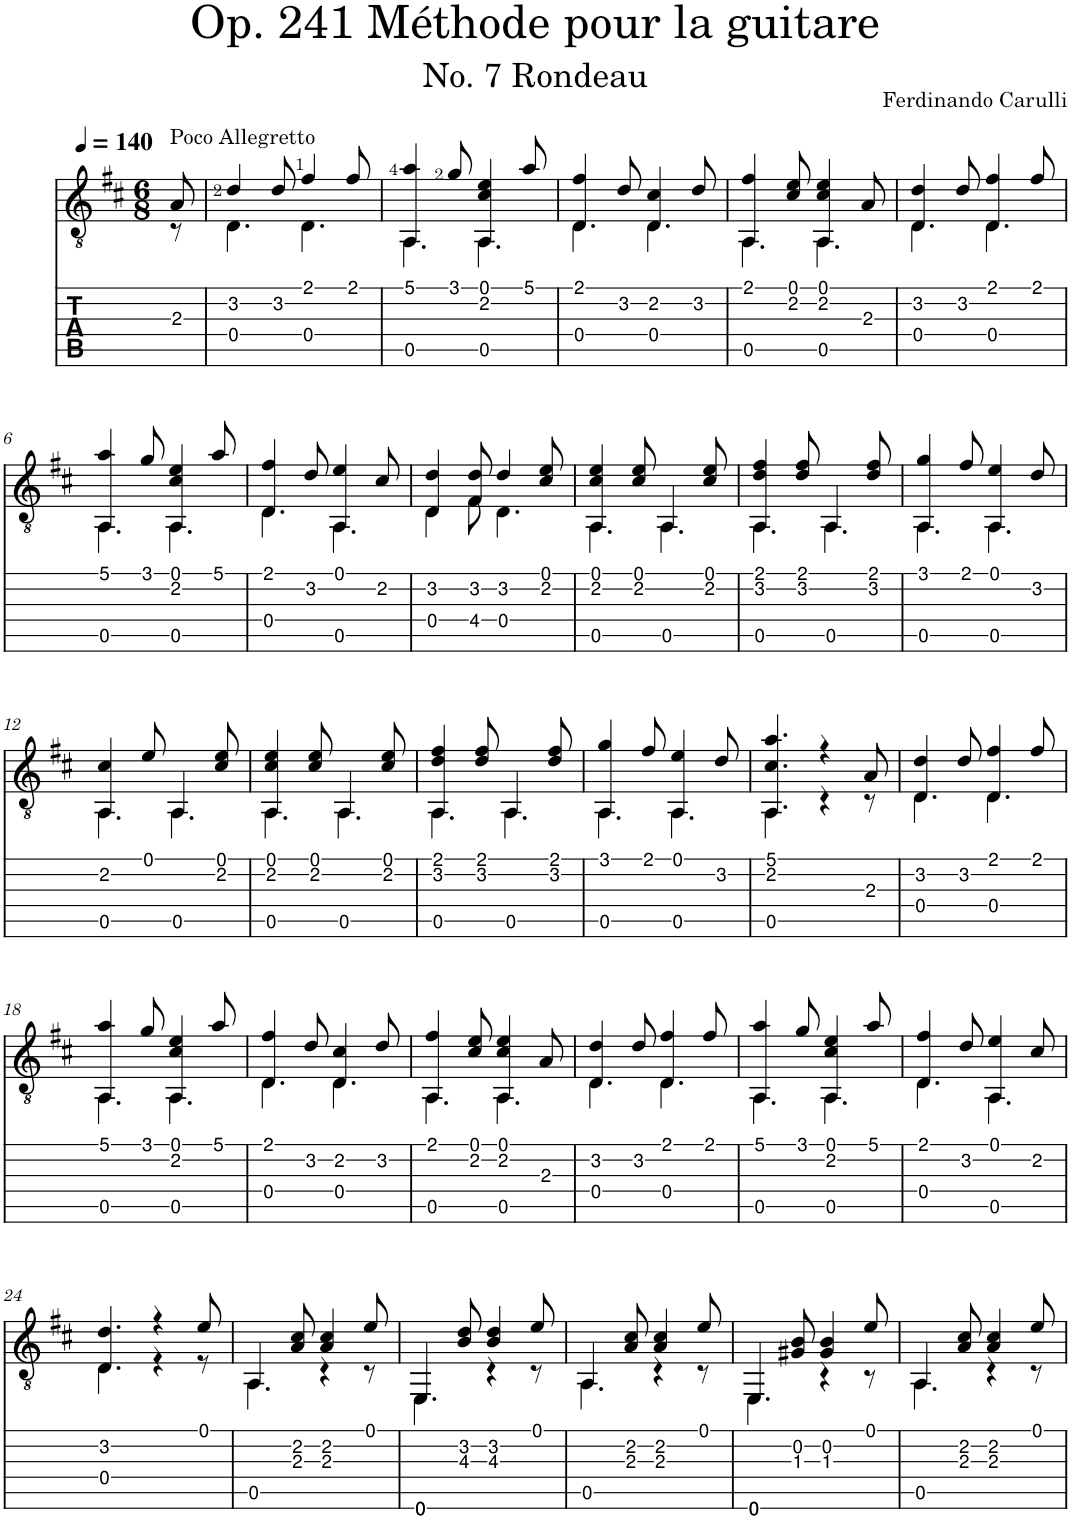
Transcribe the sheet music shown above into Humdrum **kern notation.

**kern	**kern
*part1	*part1
*staff2	*staff1
*I"Classical Guitar	*
*stria6	*
*	*clefGv2
*k[f#c#]	*k[f#c#]
*D:	*D:
*M6/8	*M6/8
*MM140	*MM140
=	=
*^	*^
!	!	!LO:TX:a:t=Poco Allegretto	!
8A	8r	8A/	8r
=1	=1	=1	=1
4d	4.D	4d/	4.D\
8d	.	8d/	.
4f#	4.D	4f#/	4.D\
8f#	.	8f#/	.
=2	=2	=2	=2
!LO:N:n=1:head=solid	!	!LO:N:n=1:head=solid	!
4AA 4a	4.AA	4AA/ 4a/	4.AA\
8g	.	8g/	.
!LO:N:n=1:head=solid	!	!LO:N:n=1:head=solid	!
4AA 4c# 4e	4.AA	4AA/ 4c#/ 4e/	4.AA\
8a	.	8a/	.
=3	=3	=3	=3
!LO:N:n=1:head=solid	!	!LO:N:n=1:head=solid	!
4D 4f#	4.D	4D/ 4f#/	4.D\
8d	.	8d/	.
!LO:N:n=1:head=solid	!	!LO:N:n=1:head=solid	!
4D 4c#	4.D	4D/ 4c#/	4.D\
8d	.	8d/	.
=4	=4	=4	=4
!LO:N:n=1:head=solid	!	!LO:N:n=1:head=solid	!
4AA 4f#	4.AA	4AA/ 4f#/	4.AA\
8c# 8e	.	8c#/ 8e/	.
!LO:N:n=1:head=solid	!	!LO:N:n=1:head=solid	!
4AA 4c# 4e	4.AA	4AA/ 4c#/ 4e/	4.AA\
8A	.	8A/	.
=5	=5	=5	=5
!LO:N:n=1:head=solid	!	!LO:N:n=1:head=solid	!
4D 4d	4.D	4D/ 4d/	4.D\
8d	.	8d/	.
!LO:N:n=1:head=solid	!	!LO:N:n=1:head=solid	!
4D 4f#	4.D	4D/ 4f#/	4.D\
8f#	.	8f#/	.
!!LO:LB:g=z	!!
=6	=6	=6	=6
!LO:N:n=1:head=solid	!	!LO:N:n=1:head=solid	!
4AA 4a	4.AA	4AA/ 4a/	4.AA\
8g	.	8g/	.
!LO:N:n=1:head=solid	!	!LO:N:n=1:head=solid	!
4AA 4c# 4e	4.AA	4AA/ 4c#/ 4e/	4.AA\
8a	.	8a/	.
=7	=7	=7	=7
!LO:N:n=1:head=solid	!	!LO:N:n=1:head=solid	!
4D 4f#	4.D	4D/ 4f#/	4.D\
8d	.	8d/	.
!LO:N:n=1:head=solid	!	!LO:N:n=1:head=solid	!
4AA 4e	4.AA	4AA/ 4e/	4.AA\
8c#	.	8c#/	.
=8	=8	=8	=8
4D 4d	4D	4D/ 4d/	4D\
8F# 8d	8F#	8F#/ 8d/	8F#\
4d	4.D	4d/	4.D\
8c# 8e	.	8c#/ 8e/	.
=9	=9	=9	=9
!LO:N:n=1:head=solid	!	!LO:N:n=1:head=solid	!
4AA 4c# 4e	4.AA	4AA/ 4c#/ 4e/	4.AA\
8c# 8e	.	8c#/ 8e/	.
!LO:N:head=solid	!	!LO:N:head=solid	!
4AA	4.AA	4AA/	4.AA\
8c# 8e	.	8c#/ 8e/	.
=10	=10	=10	=10
!LO:N:n=1:head=solid	!	!LO:N:n=1:head=solid	!
4AA 4d 4f#	4.AA	4AA/ 4d/ 4f#/	4.AA\
8d 8f#	.	8d/ 8f#/	.
!LO:N:head=solid	!	!LO:N:head=solid	!
4AA	4.AA	4AA/	4.AA\
8d 8f#	.	8d/ 8f#/	.
=11	=11	=11	=11
!LO:N:n=1:head=solid	!	!LO:N:n=1:head=solid	!
4AA 4g	4.AA	4AA/ 4g/	4.AA\
8f#	.	8f#/	.
!LO:N:n=1:head=solid	!	!LO:N:n=1:head=solid	!
4AA 4e	4.AA	4AA/ 4e/	4.AA\
8d	.	8d/	.
!!LO:LB:g=z	!!
=12	=12	=12	=12
!LO:N:n=1:head=solid	!	!LO:N:n=1:head=solid	!
4AA 4c#	4.AA	4AA/ 4c#/	4.AA\
8e	.	8e/	.
!LO:N:head=solid	!	!LO:N:head=solid	!
4AA	4.AA	4AA/	4.AA\
8c# 8e	.	8c#/ 8e/	.
=13	=13	=13	=13
!LO:N:n=1:head=solid	!	!LO:N:n=1:head=solid	!
4AA 4c# 4e	4.AA	4AA/ 4c#/ 4e/	4.AA\
8c# 8e	.	8c#/ 8e/	.
!LO:N:head=solid	!	!LO:N:head=solid	!
4AA	4.AA	4AA/	4.AA\
8c# 8e	.	8c#/ 8e/	.
=14	=14	=14	=14
!LO:N:n=1:head=solid	!	!LO:N:n=1:head=solid	!
4AA 4d 4f#	4.AA	4AA/ 4d/ 4f#/	4.AA\
8d 8f#	.	8d/ 8f#/	.
!LO:N:head=solid	!	!LO:N:head=solid	!
4AA	4.AA	4AA/	4.AA\
8d 8f#	.	8d/ 8f#/	.
=15	=15	=15	=15
!LO:N:n=1:head=solid	!	!LO:N:n=1:head=solid	!
4AA 4g	4.AA	4AA/ 4g/	4.AA\
8f#	.	8f#/	.
!LO:N:n=1:head=solid	!	!LO:N:n=1:head=solid	!
4AA 4e	4.AA	4AA/ 4e/	4.AA\
8d	.	8d/	.
=16	=16	=16	=16
4.AA 4.c# 4.a	4.AA	4.AA/ 4.c#/ 4.a/	4.AA\
4r	4r	4r	4r
8A	8r	8A/	8r
=17	=17	=17	=17
!LO:N:n=1:head=solid	!	!LO:N:n=1:head=solid	!
4D 4d	4.D	4D/ 4d/	4.D\
8d	.	8d/	.
!LO:N:n=1:head=solid	!	!LO:N:n=1:head=solid	!
4D 4f#	4.D	4D/ 4f#/	4.D\
8f#	.	8f#/	.
!!LO:LB:g=z	!!
=18	=18	=18	=18
!LO:N:n=1:head=solid	!	!LO:N:n=1:head=solid	!
4AA 4a	4.AA	4AA/ 4a/	4.AA\
8g	.	8g/	.
!LO:N:n=1:head=solid	!	!LO:N:n=1:head=solid	!
4AA 4c# 4e	4.AA	4AA/ 4c#/ 4e/	4.AA\
8a	.	8a/	.
=19	=19	=19	=19
!LO:N:n=1:head=solid	!	!LO:N:n=1:head=solid	!
4D 4f#	4.D	4D/ 4f#/	4.D\
8d	.	8d/	.
!LO:N:n=1:head=solid	!	!LO:N:n=1:head=solid	!
4D 4c#	4.D	4D/ 4c#/	4.D\
8d	.	8d/	.
=20	=20	=20	=20
!LO:N:n=1:head=solid	!	!LO:N:n=1:head=solid	!
4AA 4f#	4.AA	4AA/ 4f#/	4.AA\
8c# 8e	.	8c#/ 8e/	.
!LO:N:n=1:head=solid	!	!LO:N:n=1:head=solid	!
4AA 4c# 4e	4.AA	4AA/ 4c#/ 4e/	4.AA\
8A	.	8A/	.
=21	=21	=21	=21
!LO:N:n=1:head=solid	!	!LO:N:n=1:head=solid	!
4D 4d	4.D	4D/ 4d/	4.D\
8d	.	8d/	.
!LO:N:n=1:head=solid	!	!LO:N:n=1:head=solid	!
4D 4f#	4.D	4D/ 4f#/	4.D\
8f#	.	8f#/	.
=22	=22	=22	=22
!LO:N:n=1:head=solid	!	!LO:N:n=1:head=solid	!
4AA 4a	4.AA	4AA/ 4a/	4.AA\
8g	.	8g/	.
!LO:N:n=1:head=solid	!	!LO:N:n=1:head=solid	!
4AA 4c# 4e	4.AA	4AA/ 4c#/ 4e/	4.AA\
8a	.	8a/	.
=23	=23	=23	=23
!LO:N:n=1:head=solid	!	!LO:N:n=1:head=solid	!
4D 4f#	4.D	4D/ 4f#/	4.D\
8d	.	8d/	.
!LO:N:n=1:head=solid	!	!LO:N:n=1:head=solid	!
4AA 4e	4.AA	4AA/ 4e/	4.AA\
8c#	.	8c#/	.
!!LO:LB:g=z	!!
=24	=24	=24	=24
4.D 4.d	4.D	4.D/ 4.d/	4.D\
4r	4r	4r	4r
8e	8r	8e/	8r
=25	=25	=25	=25
!LO:N:head=solid	!	!LO:N:head=solid	!
4AA	4.AA	4AA/	4.AA\
8A 8c#	.	8A/ 8c#/	.
4A 4c#	4r	4A/ 4c#/	4r
8e	8r	8e/	8r
=26	=26	=26	=26
!LO:N:head=solid	!	!LO:N:head=solid	!
4EE	4.EE	4EE/	4.EE\
8B 8d	.	8B/ 8d/	.
4B 4d	4r	4B/ 4d/	4r
8e	8r	8e/	8r
=27	=27	=27	=27
!LO:N:head=solid	!	!LO:N:head=solid	!
4AA	4.AA	4AA/	4.AA\
8A 8c#	.	8A/ 8c#/	.
4A 4c#	4r	4A/ 4c#/	4r
8e	8r	8e/	8r
=28	=28	=28	=28
!LO:N:head=solid	!	!LO:N:head=solid	!
4EE	4.EE	4EE/	4.EE\
8G#X 8B	.	8G#X/ 8B/	.
4G# 4B	4r	4G#/ 4B/	4r
8e	8r	8e/	8r
=29	=29	=29	=29
!LO:N:head=solid	!	!LO:N:head=solid	!
4AA	4.AA	4AA/	4.AA\
8A 8c#	.	8A/ 8c#/	.
4A 4c#	4r	4A/ 4c#/	4r
8e	8r	8e/	8r
*v	*v	*	*
*	*v	*v
=	=
*-	*-
